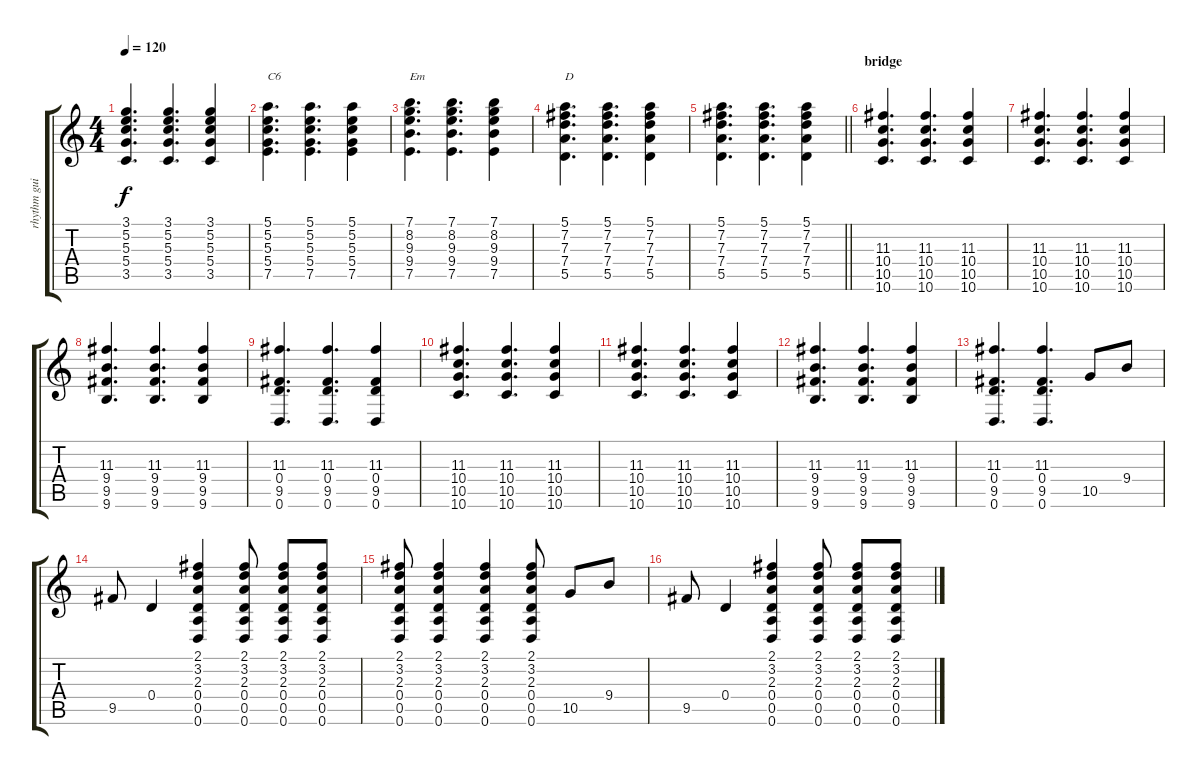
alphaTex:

\track ("rhythm guitar" "rhythm gui") {instrument electricguitarjazz}
\staff {score tabs}
\tuning (E4 B3 G3 D3 A2 D2) {hide}
\ts (4 4)
\tempo 120
\clef g2
\ks c
(3.1 5.2 5.3 5.4 3.5).4{d dy f} (3.1 5.2 5.3 5.4 3.5).4{d} (3.1 5.2 5.3 5.4 3.5).4 |
(5.1 5.2 5.3 5.4 7.5).4{d txt "C6"} (5.1 5.2 5.3 5.4 7.5).4{d} (5.1 5.2 5.3 5.4 7.5).4 |
(7.1 8.2 9.3 9.4 7.5).4{d txt "Em"} (7.1 8.2 9.3 9.4 7.5).4{d} (7.1 8.2 9.3 9.4 7.5).4 |
(5.1 7.2 7.3 7.4 5.5).4{d txt "D"} (5.1 7.2 7.3 7.4 5.5).4{d} (5.1 7.2 7.3 7.4 5.5).4 |
\barLineRight lightlight
(5.1 7.2 7.3 7.4 5.5).4{d} (5.1 7.2 7.3 7.4 5.5).4{d} (5.1 7.2 7.3 7.4 5.5).4 |
\section ("" "bridge")
(11.3 10.4 10.5 10.6).4{d} (11.3 10.4 10.5 10.6).4{d} (11.3 10.4 10.5 10.6).4 |
(11.3 10.4 10.5 10.6).4{d} (11.3 10.4 10.5 10.6).4{d} (11.3 10.4 10.5 10.6).4 |
(11.3 9.4 9.5 9.6).4{d} (11.3 9.4 9.5 9.6).4{d} (11.3 9.4 9.5 9.6).4 |
(11.3 0.4 9.5 0.6).4{d} (11.3 0.4 9.5 0.6).4{d} (11.3 0.4 9.5 0.6).4 |
(11.3 10.4 10.5 10.6).4{d} (11.3 10.4 10.5 10.6).4{d} (11.3 10.4 10.5 10.6).4 |
(11.3 10.4 10.5 10.6).4{d} (11.3 10.4 10.5 10.6).4{d} (11.3 10.4 10.5 10.6).4 |
(11.3 9.4 9.5 9.6).4{d} (11.3 9.4 9.5 9.6).4{d} (11.3 9.4 9.5 9.6).4 |
(11.3 0.4 9.5 0.6).4{d} (11.3 0.4 9.5 0.6).4{d} 10.5.8{instrument overdrivenguitar} 9.4.8 |
9.5.8 0.4.4 (2.1 3.2 2.3 0.4 0.5 0.6).4 (2.1 3.2 2.3 0.4 0.5 0.6).8 (2.1 3.2 2.3 0.4 0.5 0.6).8 (2.1 3.2 2.3 0.4 0.5 0.6).8 |
(2.1 3.2 2.3 0.4 0.5 0.6).8 (2.1 3.2 2.3 0.4 0.5 0.6).4 (2.1 3.2 2.3 0.4 0.5 0.6).4 (2.1 3.2 2.3 0.4 0.5 0.6).8 10.5.8 9.4.8 |
9.5.8 0.4.4 (2.1 3.2 2.3 0.4 0.5 0.6).4 (2.1 3.2 2.3 0.4 0.5 0.6).8 (2.1 3.2 2.3 0.4 0.5 0.6).8 (2.1 3.2 2.3 0.4 0.5 0.6).8
